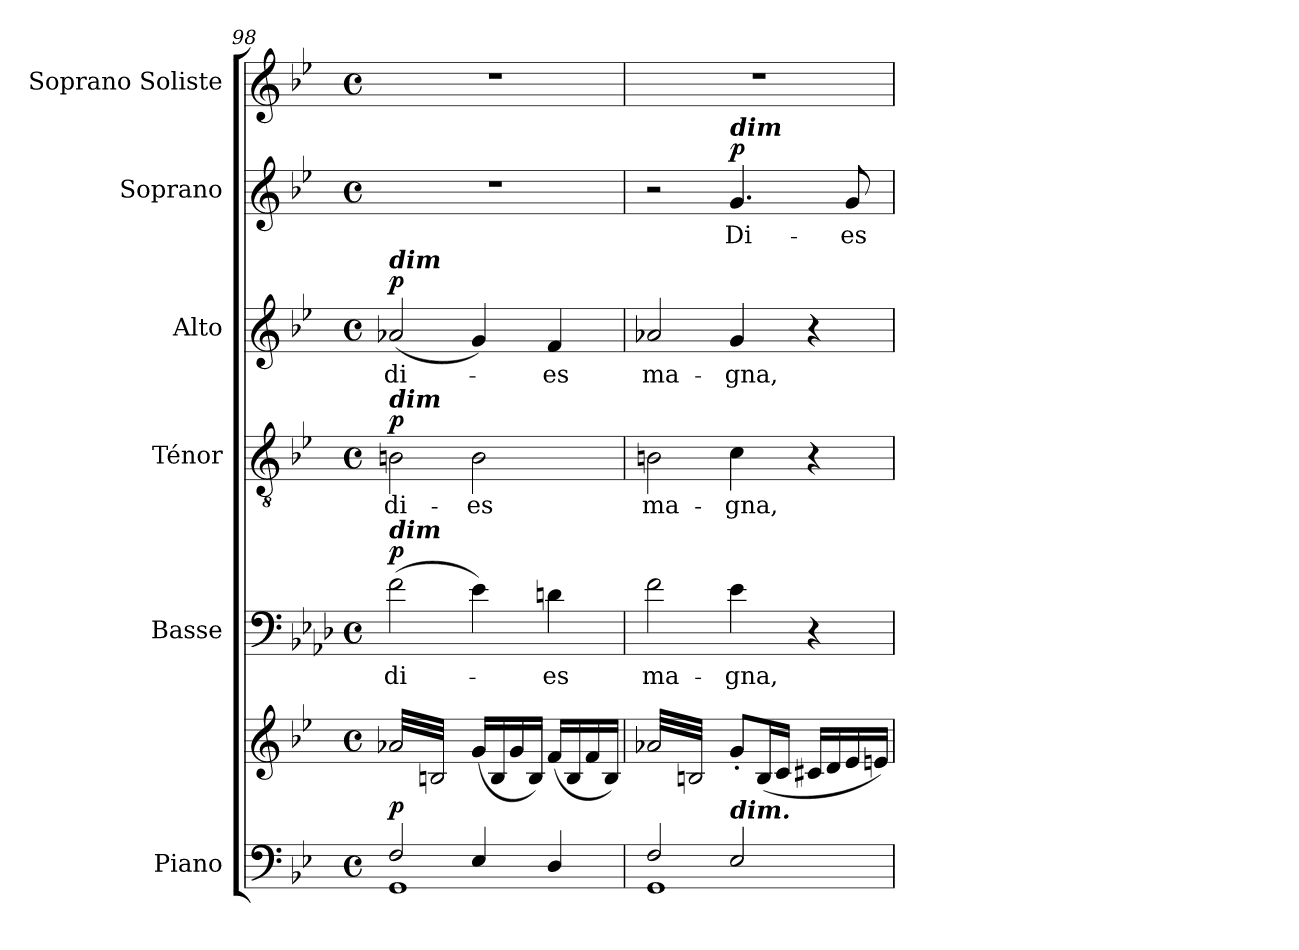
**kern	**kern	**dynam	**kern	**text	**dynam	**kern	**text	**dynam	**kern	**text	**dynam	**kern	**text	**dynam	**kern
*part6	*part6	*part6	*part5	*part5	*part5	*part4	*part4	*part4	*part3	*part3	*part3	*part2	*part2	*part2	*part1
*staff7	*staff6	*staff6/7	*staff5	*staff5	*staff5	*staff4	*staff4	*staff4	*staff3	*staff3	*staff3	*staff2	*staff2	*staff2	*staff1
*I"Piano	*	*	*I"Basse	*	*	*I"Ténor	*	*	*I"Alto	*	*	*I"Soprano	*	*	*I"Soprano Soliste
*I'Pno.	*	*	*I'B.	*	*	*I'T.	*	*	*I'A.	*	*	*I'S.	*	*	*
*clefF4	*clefG2	*	*clefF4	*	*	*clefGv2	*	*	*clefG2	*	*	*clefG2	*	*	*clefG2
*	*	*	*ITrd8c14	*	*	*	*	*	*	*	*	*	*	*	*
*k[b-e-]	*k[b-e-]	*	*k[b-e-a-d-]	*	*	*k[b-e-]	*	*	*k[b-e-]	*	*	*k[b-e-]	*	*	*k[b-e-]
*M4/4	*M4/4	*	*M4/4	*	*	*M4/4	*	*	*M4/4	*	*	*M4/4	*	*	*M4/4
*met(c)	*met(c)	*	*met(c)	*	*	*met(c)	*	*	*met(c)	*	*	*met(c)	*	*	*met(c)
=98	=98	=98	=98	=98	=98	=98	=98	=98	=98	=98	=98	=98	=98	=98	=98
*^	*	*	*	*	*	*	*	*	*	*	*	*	*	*	*
!	!	!	!	!	!	!	!	!	!	!LO:TX:a:Bi:t=dim	!	!	!	!	!	!
!	!	!	!	!	!	!	!LO:TX:a:Bi:t=dim	!	!	!	!	!	!	!	!	!
!	!	!	!	!LO:TX:a:Bi:t=dim	!	!	!	!	!	!	!	!	!	!	!	!
!	!	!	!LO:DY:a=2	!	!	!LO:DY:a	!	!	!LO:DY:a	!	!	!LO:DY:a	!	!	!	!
*	*	*tremolo	*	*	*	*	*	*	*	*	*	*	*	*	*	*
2F/	1GG	(32a-X/LLL	p	(2Fi\	di-	p	2Bn\	di-	p	(2a-X/	di-	p	1r	.	.	1r
.	.	32Bn/)	.	.	.	.	.	.	.	.	.	.	.	.	.	.
.	.	32a-X/	.	.	.	.	.	.	.	.	.	.	.	.	.	.
.	.	32Bn/)	.	.	.	.	.	.	.	.	.	.	.	.	.	.
.	.	32a-X/	.	.	.	.	.	.	.	.	.	.	.	.	.	.
.	.	32Bn/)	.	.	.	.	.	.	.	.	.	.	.	.	.	.
.	.	32a-X/	.	.	.	.	.	.	.	.	.	.	.	.	.	.
.	.	32Bn/)	.	.	.	.	.	.	.	.	.	.	.	.	.	.
.	.	32a-X/	.	.	.	.	.	.	.	.	.	.	.	.	.	.
.	.	32Bn/)	.	.	.	.	.	.	.	.	.	.	.	.	.	.
.	.	32a-X/	.	.	.	.	.	.	.	.	.	.	.	.	.	.
.	.	32Bn/)	.	.	.	.	.	.	.	.	.	.	.	.	.	.
.	.	32a-X/	.	.	.	.	.	.	.	.	.	.	.	.	.	.
.	.	32Bn/)	.	.	.	.	.	.	.	.	.	.	.	.	.	.
.	.	32a-X/	.	.	.	.	.	.	.	.	.	.	.	.	.	.
.	.	32Bn/)JJJ	.	.	.	.	.	.	.	.	.	.	.	.	.	.
*	*	*Xtremolo	*	*	*	*	*	*	*	*	*	*	*	*	*	*
4E-/	.	(16g/LL	.	4E-i\)	.	.	2B\	-es	.	4g/)	.	.	.	.	.	.
.	.	.	.	.	.	.	.	.	.	.	.	.	.	.	.	.
.	.	16B/	.	.	.	.	.	.	.	.	.	.	.	.	.	.
.	.	.	.	.	.	.	.	.	.	.	.	.	.	.	.	.
.	.	16g/	.	.	.	.	.	.	.	.	.	.	.	.	.	.
.	.	.	.	.	.	.	.	.	.	.	.	.	.	.	.	.
.	.	16B/JJ)	.	.	.	.	.	.	.	.	.	.	.	.	.	.
.	.	.	.	.	.	.	.	.	.	.	.	.	.	.	.	.
4D/	.	(16f/LL	.	4Dni\	-es	.	.	.	.	4f/	-es	.	.	.	.	.
.	.	16B/	.	.	.	.	.	.	.	.	.	.	.	.	.	.
.	.	16f/	.	.	.	.	.	.	.	.	.	.	.	.	.	.
.	.	16B/JJ)	.	.	.	.	.	.	.	.	.	.	.	.	.	.
=99	=99	=99	=99	=99	=99	=99	=99	=99	=99	=99	=99	=99	=99	=99	=99	=99
*	*	*tremolo	*	*	*	*	*	*	*	*	*	*	*	*	*	*
2F/	1GG	(32a-X/LLL	.	2Fi\	ma-	.	2Bn\	ma-	.	2a-X/	ma-	.	2r	.	.	1r
.	.	32Bn/)	.	.	.	.	.	.	.	.	.	.	.	.	.	.
.	.	32a-X/	.	.	.	.	.	.	.	.	.	.	.	.	.	.
.	.	32Bn/)	.	.	.	.	.	.	.	.	.	.	.	.	.	.
.	.	32a-X/	.	.	.	.	.	.	.	.	.	.	.	.	.	.
.	.	32Bn/)	.	.	.	.	.	.	.	.	.	.	.	.	.	.
.	.	32a-X/	.	.	.	.	.	.	.	.	.	.	.	.	.	.
.	.	32Bn/)	.	.	.	.	.	.	.	.	.	.	.	.	.	.
.	.	32a-X/	.	.	.	.	.	.	.	.	.	.	.	.	.	.
.	.	32Bn/)	.	.	.	.	.	.	.	.	.	.	.	.	.	.
.	.	32a-X/	.	.	.	.	.	.	.	.	.	.	.	.	.	.
.	.	32Bn/)	.	.	.	.	.	.	.	.	.	.	.	.	.	.
.	.	32a-X/	.	.	.	.	.	.	.	.	.	.	.	.	.	.
.	.	32Bn/)	.	.	.	.	.	.	.	.	.	.	.	.	.	.
.	.	32a-X/	.	.	.	.	.	.	.	.	.	.	.	.	.	.
.	.	32Bn/)JJJ	.	.	.	.	.	.	.	.	.	.	.	.	.	.
*	*	*Xtremolo	*	*	*	*	*	*	*	*	*	*	*	*	*	*
!	!	!	!	!	!	!	!	!	!	!	!	!	!LO:TX:a:Bi:t=dim	!	!	!
!LO:TX:a:Bi:t=dim.	!	!	!	!	!	!	!	!	!	!	!	!	!	!	!	!
!	!	!	!	!	!	!	!	!	!	!	!	!	!	!	!LO:DY:a	!
2E-/	.	8g'/L	.	4E-i\	-gna,	.	4c\	-gna,	.	4g/	-gna,	.	4.g/	Di-	p	.
.	.	.	.	.	.	.	.	.	.	.	.	.	.	.	.	.
.	.	.	.	.	.	.	.	.	.	.	.	.	.	.	.	.
.	.	.	.	.	.	.	.	.	.	.	.	.	.	.	.	.
.	.	(16B/L	.	.	.	.	.	.	.	.	.	.	.	.	.	.
.	.	.	.	.	.	.	.	.	.	.	.	.	.	.	.	.
.	.	16c/JJ	.	.	.	.	.	.	.	.	.	.	.	.	.	.
.	.	.	.	.	.	.	.	.	.	.	.	.	.	.	.	.
.	.	16c#X/LL	.	4r	.	.	4r	.	.	4r	.	.	.	.	.	.
.	.	16d/	.	.	.	.	.	.	.	.	.	.	.	.	.	.
.	.	16e-/	.	.	.	.	.	.	.	.	.	.	8g/	-es	.	.
.	.	16en/JJ)	.	.	.	.	.	.	.	.	.	.	.	.	.	.
*v	*v	*	*	*	*	*	*	*	*	*	*	*	*	*	*	*
=	=	=	=	=	=	=	=	=	=	=	=	=	=	=	=
*-	*-	*-	*-	*-	*-	*-	*-	*-	*-	*-	*-	*-	*-	*-	*-
